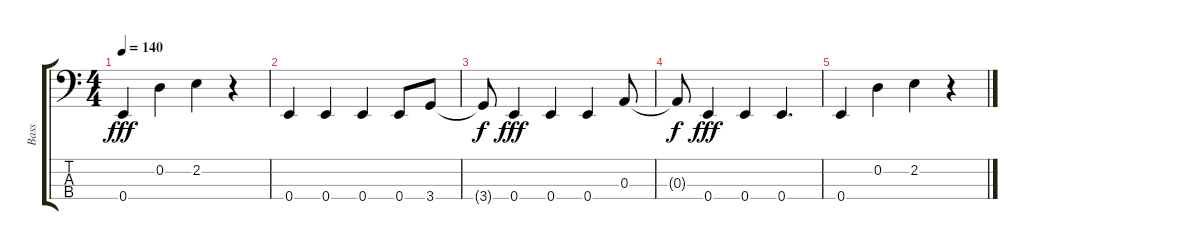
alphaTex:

\track ("Bass" "Bass") {instrument electricbasspick}
\staff {score tabs}
\tuning (G2 D2 A1 E1) {hide}
\ts (4 4)
\tempo 140
\clef f4
\ks c
0.4.4{dy fff} 0.2.4 2.2.4 r.4 |
0.4.4 0.4.4 0.4.4 0.4.8 3.4.8 |
3.4{t}.8{dy f} 0.4.4{dy fff} 0.4.4 0.4.4 0.3.8 |
0.3{t}.8{dy f} 0.4.4{dy fff} 0.4.4 0.4.4{d} |
0.4.4 0.2.4 2.2.4 r.4
